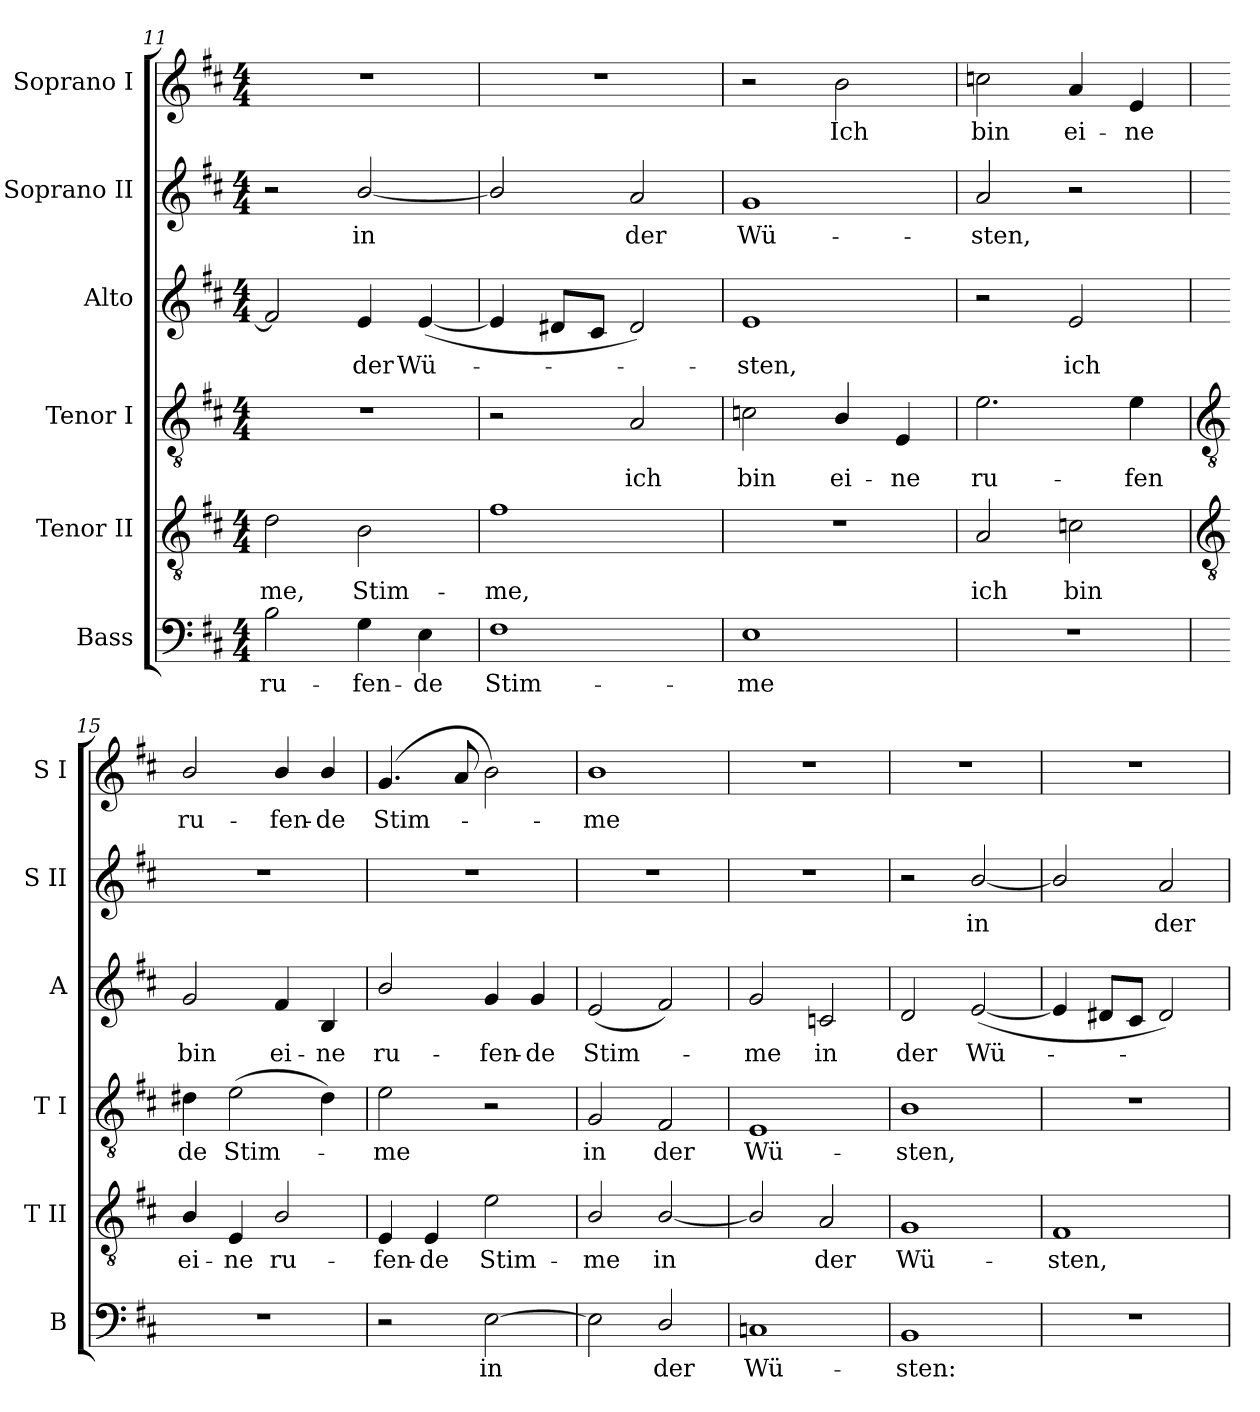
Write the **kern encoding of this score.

**kern	**text	**kern	**text	**kern	**text	**kern	**text	**kern	**text	**kern	**text
*part6	*part6	*part5	*part5	*part4	*part4	*part3	*part3	*part2	*part2	*part1	*part1
*staff6	*staff6	*staff5	*staff5	*staff4	*staff4	*staff3	*staff3	*staff2	*staff2	*staff1	*staff1
*I"Bass	*	*I"Tenor II	*	*I"Tenor I	*	*I"Alto	*	*I"Soprano II	*	*I"Soprano I	*
*I'B	*	*I'T II	*	*I'T I	*	*I'A	*	*I'S II	*	*I'S I	*
*clefF4	*	*clefGv2	*	*clefGv2	*	*clefG2	*	*clefG2	*	*clefG2	*
*k[f#c#]	*	*k[f#c#]	*	*k[f#c#]	*	*k[f#c#]	*	*k[f#c#]	*	*k[f#c#]	*
*D:	*	*D:	*	*D:	*	*D:	*	*D:	*	*D:	*
*M4/4	*	*M4/4	*	*M4/4	*	*M4/4	*	*M4/4	*	*M4/4	*
=11	=11	=11	=11	=11	=11	=11	=11	=11	=11	=11	=11
!	!LO:LY:b	!	!LO:LY:b	!	!	!	!	!	!	!	!
2B	ru-	2d	-me,	1r	.	2f#]	.	2r	.	1r	.
!	!LO:LY:b	!	!LO:LY:b	!	!	!	!LO:LY:b	!	!LO:LY:b	!	!
4G	-fen-	2B	Stim-	.	.	4e	der	[2b/	in	.	.
!	!LO:LY:b	!	!	!	!	!	!LO:LY:b	!	!	!	!
4E	-de	.	.	.	.	(<[4e	Wü-	.	.	.	.
=12	=12	=12	=12	=12	=12	=12	=12	=12	=12	=12	=12
!	!LO:LY:b	!	!LO:LY:b	!	!	!	!	!	!	!	!
1F#	Stim-	1f#	-me,	2r	.	4e]	.	2b/]	.	1r	.
.	.	.	.	.	.	8d#XL	.	.	.	.	.
.	.	.	.	.	.	8c#J	.	.	.	.	.
!	!	!	!	!	!LO:LY:b	!	!	!	!LO:LY:b	!	!
.	.	.	.	2A	ich	2d#)	.	2a	der	.	.
=13	=13	=13	=13	=13	=13	=13	=13	=13	=13	=13	=13
!	!LO:LY:b	!	!	!	!LO:LY:b	!	!LO:LY:b	!	!LO:LY:b	!	!
1E	-me	1r	.	2cn	bin	1e	sten,	1g	Wü-	2r	.
!	!	!	!	!	!LO:LY:b	!	!	!	!	!	!LO:LY:b
.	.	.	.	4B/	ei-	.	.	.	.	2b	Ich
!	!	!	!	!	!LO:LY:b	!	!	!	!	!	!
.	.	.	.	4E	-ne	.	.	.	.	.	.
=14	=14	=14	=14	=14	=14	=14	=14	=14	=14	=14	=14
!	!	!	!LO:LY:b	!	!LO:LY:b	!	!	!	!LO:LY:b	!	!LO:LY:b
1r	.	2A	ich	2.e	ru-	2r	.	2a	-sten,	2ccn	bin
!	!	!	!LO:LY:b	!	!	!	!LO:LY:b	!	!	!	!LO:LY:b
.	.	2cn	bin	.	.	2e	ich	2r	.	4a	ei-
!	!	!	!	!	!LO:LY:b	!	!	!	!	!	!LO:LY:b
.	.	.	.	4e	-fen	.	.	.	.	4e	-ne
!!LO:LB:g=z
=15	=15	=15	=15	=15	=15	=15	=15	=15	=15	=15	=15
*	*	*clefGv2	*	*clefGv2	*	*	*	*	*	*	*
!	!	!	!LO:LY:b	!	!LO:LY:b	!	!LO:LY:b	!	!	!	!LO:LY:b
1r	.	4B/	ei-	4d#X	de	2g	bin	1r	.	2b/	ru-
!	!	!	!LO:LY:b	!	!LO:LY:b	!	!	!	!	!	!
.	.	4E	-ne	(>2e	Stim-	.	.	.	.	.	.
!	!	!	!LO:LY:b	!	!	!	!LO:LY:b	!	!	!	!LO:LY:b
.	.	2B/	ru-	.	.	4f#	ei-	.	.	4b/	-fen-
!	!	!	!	!	!	!	!LO:LY:b	!	!	!	!LO:LY:b
.	.	.	.	4d#)	.	4B	-ne	.	.	4b/	-de
=16	=16	=16	=16	=16	=16	=16	=16	=16	=16	=16	=16
!	!	!	!LO:LY:b	!	!LO:LY:b	!	!LO:LY:b	!	!	!	!LO:LY:b
2r	.	4E	-fen-	2e	me	2b/	ru-	1r	.	(<4.g	Stim-
!	!	!	!LO:LY:b	!	!	!	!	!	!	!	!
.	.	4E	-de	.	.	.	.	.	.	.	.
.	.	.	.	.	.	.	.	.	.	8a	.
!	!LO:LY:b	!	!LO:LY:b	!	!	!	!LO:LY:b	!	!	!	!
[2E	in	2e	Stim-	2r	.	4g	-fen-	.	.	2b)	.
!	!	!	!	!	!	!	!LO:LY:b	!	!	!	!
.	.	.	.	.	.	4g	-de	.	.	.	.
=17	=17	=17	=17	=17	=17	=17	=17	=17	=17	=17	=17
!	!	!	!LO:LY:b	!	!LO:LY:b	!	!LO:LY:b	!	!	!	!LO:LY:b
2E]	.	2B/	-me	2G	in	(<2e	Stim-	1r	.	1b	me
!	!LO:LY:b	!	!LO:LY:b	!	!LO:LY:b	!	!	!	!	!	!
2D/	der	[2B/	in	2F#	der	2f#)	.	.	.	.	.
=18	=18	=18	=18	=18	=18	=18	=18	=18	=18	=18	=18
!	!LO:LY:b	!	!	!	!LO:LY:b	!	!LO:LY:b	!	!	!	!
1Cn	Wü-	2B/]	.	1E	Wü-	2g	me	1r	.	1r	.
!	!	!	!LO:LY:b	!	!	!	!LO:LY:b	!	!	!	!
.	.	2A	der	.	.	2cn	in	.	.	.	.
=19	=19	=19	=19	=19	=19	=19	=19	=19	=19	=19	=19
!	!LO:LY:b	!	!LO:LY:b	!	!LO:LY:b	!	!LO:LY:b	!	!	!	!
1BB	-sten:	1G	Wü-	1B	-sten,	2d	der	2r	.	1r	.
!	!	!	!	!	!	!	!LO:LY:b	!	!LO:LY:b	!	!
.	.	.	.	.	.	(<[2e	Wü-	[2b/	in	.	.
=20	=20	=20	=20	=20	=20	=20	=20	=20	=20	=20	=20
!	!	!	!LO:LY:b	!	!	!	!	!	!	!	!
1r	.	1F#	-sten,	1r	.	4e]	.	2b/]	.	1r	.
.	.	.	.	.	.	8d#XL	.	.	.	.	.
.	.	.	.	.	.	8c#J	.	.	.	.	.
!	!	!	!	!	!	!	!	!	!LO:LY:b	!	!
.	.	.	.	.	.	2d#)	.	2a	der	.	.
=	=	=	=	=	=	=	=	=	=	=	=
*-	*-	*-	*-	*-	*-	*-	*-	*-	*-	*-	*-
